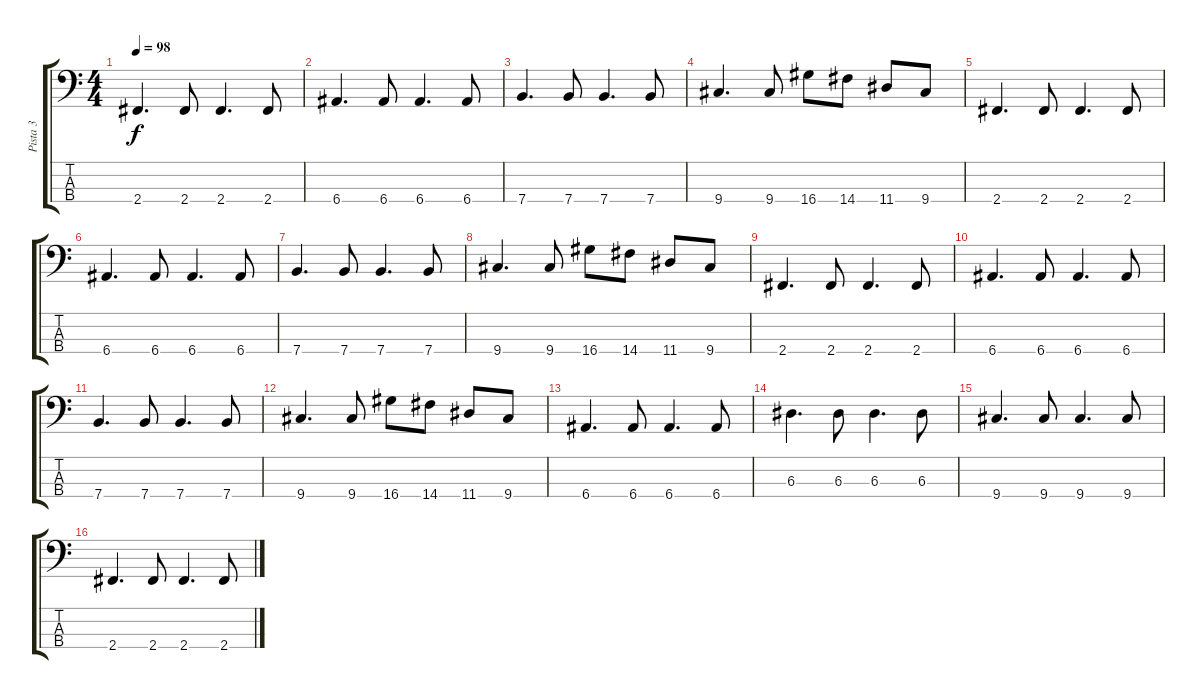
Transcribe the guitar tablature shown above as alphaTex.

\track ("Pista 3" "Pista 3") {instrument electricbasspick}
\staff {score tabs}
\tuning (G2 D2 A1 E1) {hide}
\ts (4 4)
\tempo 98
\clef f4
\ks c
2.4.4{d dy f} 2.4.8 2.4.4{d} 2.4.8 |
6.4.4{d} 6.4.8 6.4.4{d} 6.4.8 |
7.4.4{d} 7.4.8 7.4.4{d} 7.4.8 |
9.4.4{d} 9.4.8 16.4.8 14.4.8 11.4.8 9.4.8 |
2.4.4{d} 2.4.8 2.4.4{d} 2.4.8 |
6.4.4{d} 6.4.8 6.4.4{d} 6.4.8 |
7.4.4{d} 7.4.8 7.4.4{d} 7.4.8 |
9.4.4{d} 9.4.8 16.4.8 14.4.8 11.4.8 9.4.8 |
2.4.4{d} 2.4.8 2.4.4{d} 2.4.8 |
6.4.4{d} 6.4.8 6.4.4{d} 6.4.8 |
7.4.4{d} 7.4.8 7.4.4{d} 7.4.8 |
9.4.4{d} 9.4.8 16.4.8 14.4.8 11.4.8 9.4.8 |
6.4.4{d} 6.4.8 6.4.4{d} 6.4.8 |
6.3.4{d} 6.3.8 6.3.4{d} 6.3.8 |
9.4.4{d} 9.4.8 9.4.4{d} 9.4.8 |
2.4.4{d} 2.4.8 2.4.4{d} 2.4.8
